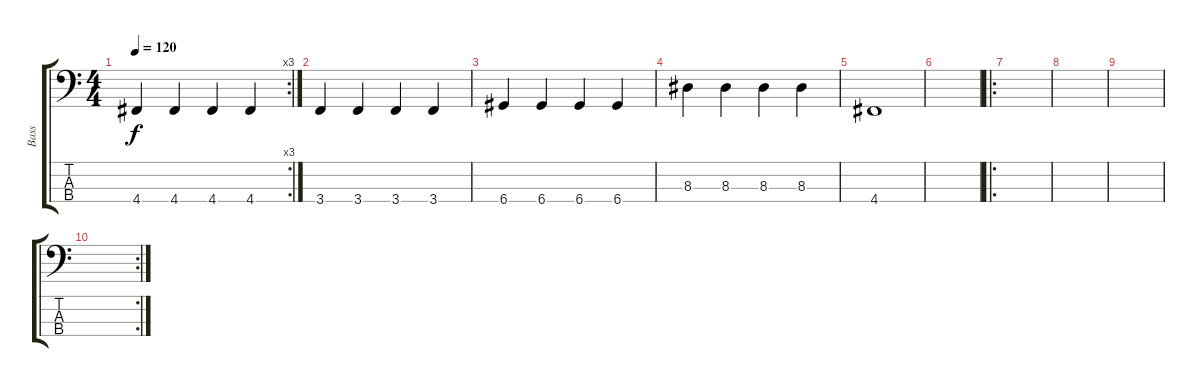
\track ("Bass" "Bass") {instrument electricbassfinger}
\staff {score tabs}
\tuning (F2 C2 G1 D1) {hide}
\rc 3
\ts (4 4)
\tempo 120
\clef f4
\ks c
4.4.4{dy f} 4.4.4 4.4.4 4.4.4 |
3.4.4 3.4.4 3.4.4 3.4.4 |
6.4.4 6.4.4 6.4.4 6.4.4 |
8.3.4 8.3.4 8.3.4 8.3.4 |
4.4.1 |
|
\ro
|
|
|
\rc 2
